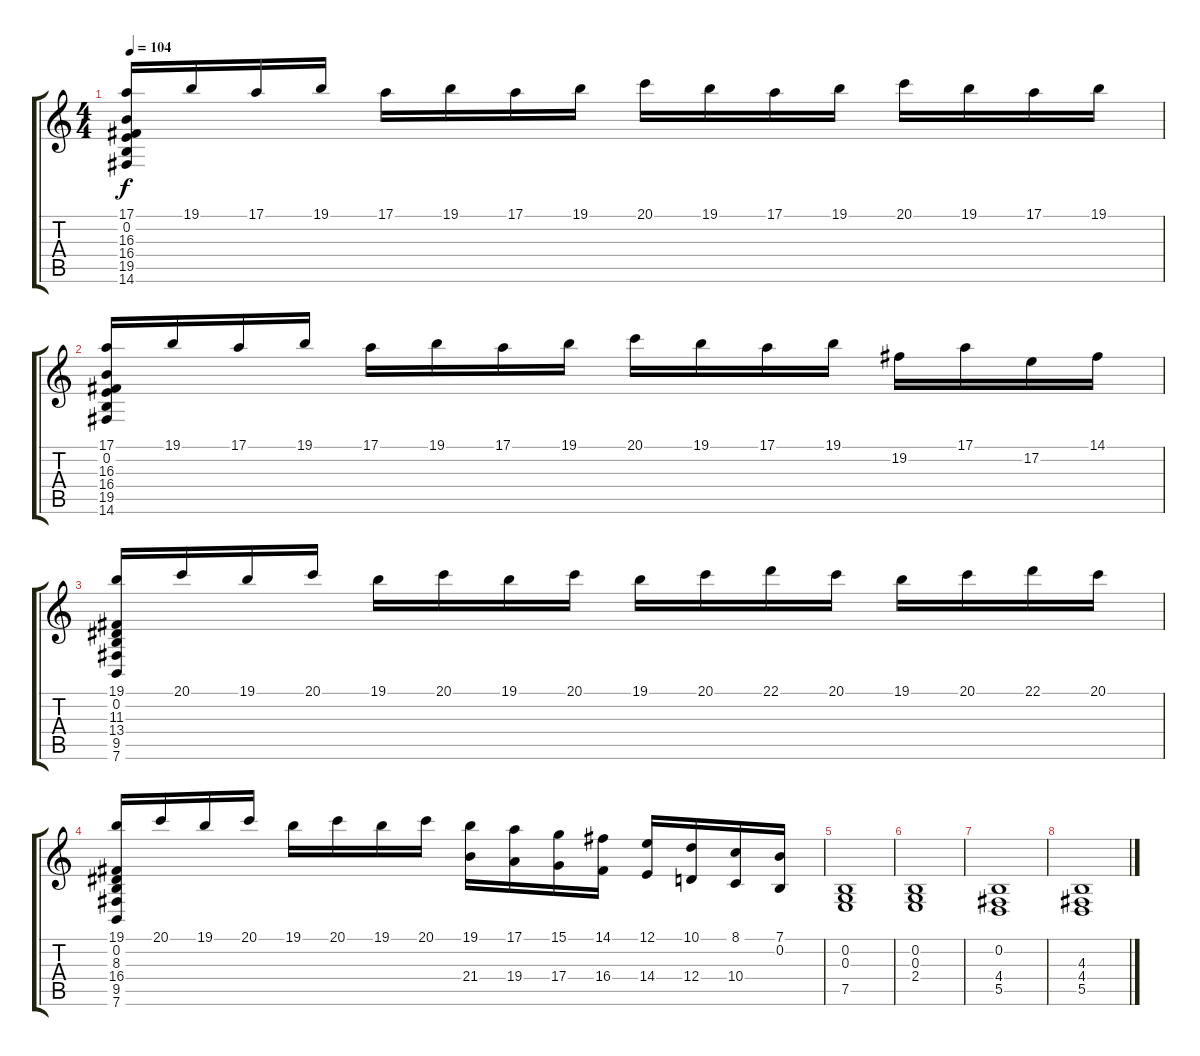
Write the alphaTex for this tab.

\track "" {instrument stringensemble2}
\staff {score tabs}
\tuning (E4 B3 G3 D3 A2 E2) {hide}
\ts (4 4)
\tempo 104
\clef g2
\ks c
(17.1 0.2 16.3 16.4 19.5 14.6).16{dy f} 19.1.16 17.1.16 19.1.16 17.1.16 19.1.16 17.1.16 19.1.16 20.1.16 19.1.16 17.1.16 19.1.16 20.1.16 19.1.16 17.1.16 19.1.16 |
(17.1 0.2 16.3 16.4 19.5 14.6).16 19.1.16 17.1.16 19.1.16 17.1.16 19.1.16 17.1.16 19.1.16 20.1.16 19.1.16 17.1.16 19.1.16 19.2.16 17.1.16 17.2.16 14.1.16 |
(19.1 0.2 11.3 13.4 9.5 7.6).16 20.1.16 19.1.16 20.1.16 19.1.16 20.1.16 19.1.16 20.1.16 19.1.16 20.1.16 22.1.16 20.1.16 19.1.16 20.1.16 22.1.16 20.1.16 |
(19.1 0.2 8.3 16.4 9.5 7.6).16 20.1.16 19.1.16 20.1.16 19.1.16 20.1.16 19.1.16 20.1.16 (19.1 21.4).16 (17.1 19.4).16 (15.1 17.4).16 (14.1 16.4).16 (12.1 14.4).16 (10.1 12.4).16 (8.1 10.4).16 (7.1 0.2).16 |
(0.2 0.3 7.5).1 |
(0.2 0.3 2.4).1 |
(0.2 4.4 5.5).1 |
(4.3 4.4 5.5).1
